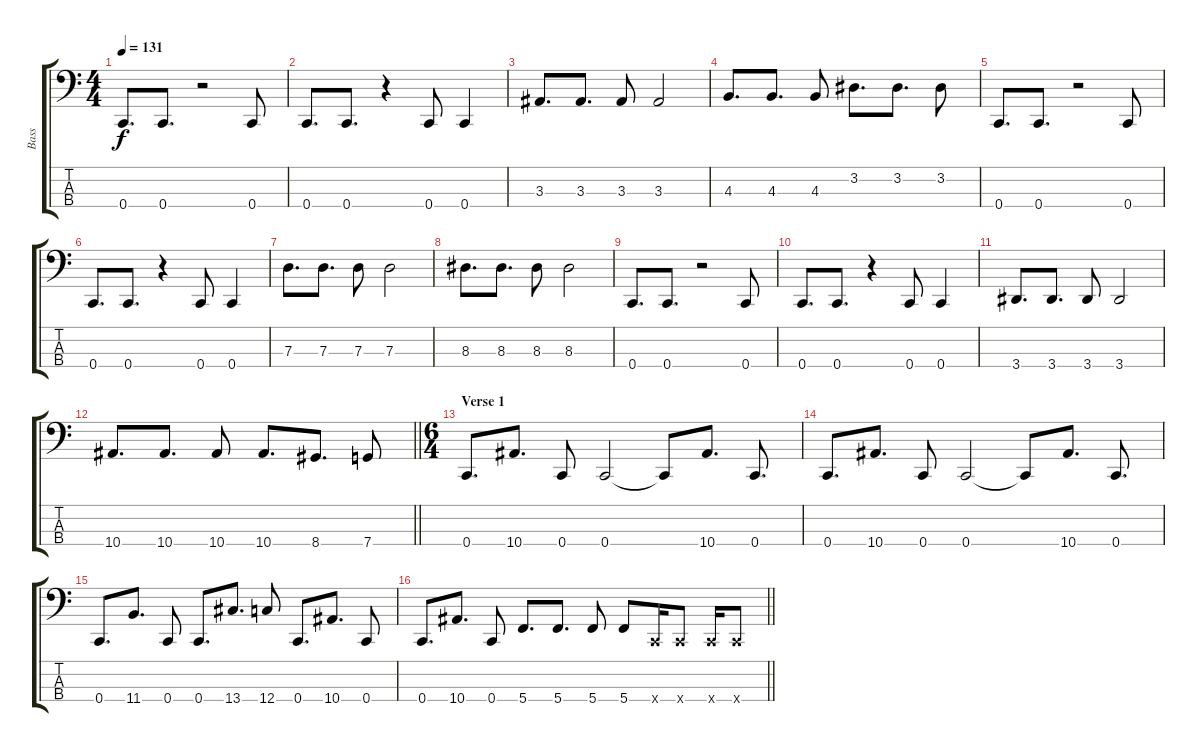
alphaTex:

\track ("Bass" "Bass") {instrument electricbasspick}
\staff {score tabs}
\tuning (F2 C2 G1 C1) {hide}
\ts (4 4)
\tempo 131
\clef f4
\ks c
0.4.8{d dy f} 0.4.8{d} r.2 0.4.8 |
0.4.8{d} 0.4.8{d} r.4 0.4.8 0.4.4 |
3.3.8{d} 3.3.8{d} 3.3.8 3.3.2 |
4.3.8{d} 4.3.8{d} 4.3.8 3.2.8{d} 3.2.8{d} 3.2.8 |
0.4.8{d} 0.4.8{d} r.2 0.4.8 |
0.4.8{d} 0.4.8{d} r.4 0.4.8 0.4.4 |
7.3.8{d} 7.3.8{d} 7.3.8 7.3.2 |
8.3.8{d} 8.3.8{d} 8.3.8 8.3.2 |
0.4.8{d} 0.4.8{d} r.2 0.4.8 |
0.4.8{d} 0.4.8{d} r.4 0.4.8 0.4.4 |
3.4.8{d} 3.4.8{d} 3.4.8 3.4.2 |
\barLineRight lightlight
10.4.8{d} 10.4.8{d} 10.4.8 10.4.8{d} 8.4.8{d} 7.4.8 |
\ts (6 4)
\section ("" "Verse 1")
0.4.8{d} 10.4.8{d} 0.4.8 0.4.2 0.4{t}.8 10.4.8{d} 0.4.8{d} |
0.4.8{d} 10.4.8{d} 0.4.8 0.4.2 0.4{t}.8 10.4.8{d} 0.4.8{d} |
0.4.8{d} 11.4.8{d} 0.4.8 0.4.8{d} 13.4.8{d} 12.4.8 0.4.8{d} 10.4.8{d} 0.4.8 |
\barLineRight lightlight
0.4.8{d} 10.4.8{d} 0.4.8 5.4.8{d} 5.4.8{d} 5.4.8 5.4.8 0.4{x}.16 0.4{x}.8 0.4{x}.16 0.4{x}.8
